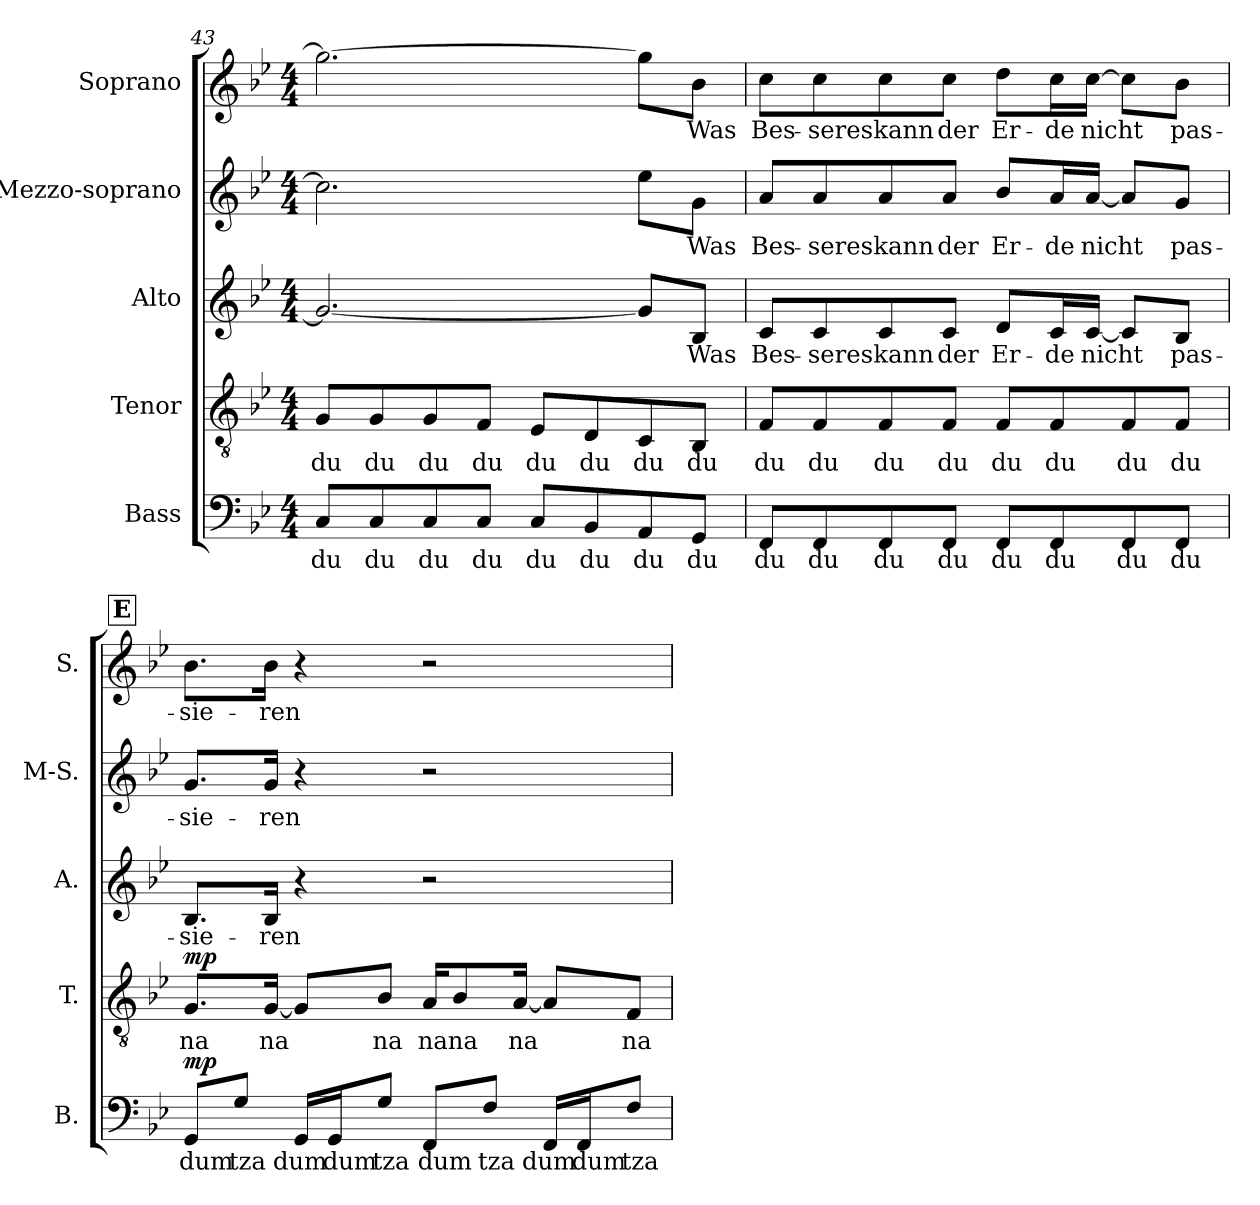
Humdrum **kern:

**kern	**text	**dynam	**kern	**text	**dynam	**kern	**text	**kern	**text	**kern	**text
*part5	*part5	*part5	*part4	*part4	*part4	*part3	*part3	*part2	*part2	*part1	*part1
*staff5	*staff5	*staff5	*staff4	*staff4	*staff4	*staff3	*staff3	*staff2	*staff2	*staff1	*staff1
*I"Bass	*	*	*I"Tenor	*	*	*I"Alto	*	*I"Mezzo-soprano	*	*I"Soprano	*
*I'B.	*	*	*I'T.	*	*	*I'A.	*	*I'M-S.	*	*I'S.	*
!!LO:PB:g=z
*clefF4	*	*	*clefGv2	*	*	*clefG2	*	*clefG2	*	*clefG2	*
*	*	*	*ITrd7c12	*	*	*	*	*	*	*	*
*k[b-e-]	*	*	*k[b-e-]	*	*	*k[b-e-]	*	*k[b-e-]	*	*k[b-e-]	*
*g:	*	*	*g:	*	*	*g:	*	*g:	*	*g:	*
*M4/4	*	*	*M4/4	*	*	*M4/4	*	*M4/4	*	*M4/4	*
=43	=43	=43	=43	=43	=43	=43	=43	=43	=43	=43	=43
!	!LO:LY:b:color=#000000	!	!	!	!	!	!	!	!	!	!
!	!	!	!	!LO:LY:b:color=#000000	!	!	!	!	!	!	!
8Ci/L	du	.	8GGi/L	du	.	2.gi/_	.	2.cci\]	.	2.ggi\_	.
!	!LO:LY:b:color=#000000	!	!	!	!	!	!	!	!	!	!
!	!	!	!	!LO:LY:b:color=#000000	!	!	!	!	!	!	!
8Ci/	du	.	8GGi/	du	.	.	.	.	.	.	.
!	!LO:LY:b:color=#000000	!	!	!	!	!	!	!	!	!	!
!	!	!	!	!LO:LY:b:color=#000000	!	!	!	!	!	!	!
8Ci/	du	.	8GGi/	du	.	.	.	.	.	.	.
!	!LO:LY:b:color=#000000	!	!	!	!	!	!	!	!	!	!
!	!	!	!	!LO:LY:b:color=#000000	!	!	!	!	!	!	!
8Ci/J	du	.	8FFi/J	du	.	.	.	.	.	.	.
!	!LO:LY:b:color=#000000	!	!	!	!	!	!	!	!	!	!
!	!	!	!	!LO:LY:b:color=#000000	!	!	!	!	!	!	!
8Ci/L	du	.	8EE-i/L	du	.	.	.	.	.	.	.
!	!LO:LY:b:color=#000000	!	!	!	!	!	!	!	!	!	!
!	!	!	!	!LO:LY:b:color=#000000	!	!	!	!	!	!	!
8BB-i/	du	.	8DDi/	du	.	.	.	.	.	.	.
!	!LO:LY:b:color=#000000	!	!	!	!	!	!	!	!	!	!
!	!	!	!	!LO:LY:b:color=#000000	!	!	!	!	!	!	!
8AAi/	du	.	8CCi/	du	.	8gi/L]	.	8ee-i\L	.	8ggi\L]	.
!	!LO:LY:b:color=#000000	!	!	!	!	!	!	!	!	!	!
!	!	!	!	!LO:LY:b:color=#000000	!	!	!	!	!	!	!
!	!	!	!	!	!	!	!LO:LY:b:color=#000000	!	!	!	!
!	!	!	!	!	!	!	!	!	!LO:LY:b:color=#000000	!	!
!	!	!	!	!	!	!	!	!	!	!	!LO:LY:b:color=#000000
8GGi/J	du	.	8BBB-i/J	du	.	8B-i/J	Was	8gi\J	Was	8b-i\J	Was
=44	=44	=44	=44	=44	=44	=44	=44	=44	=44	=44	=44
!	!LO:LY:b:color=#000000	!	!	!	!	!	!	!	!	!	!
!	!	!	!	!LO:LY:b:color=#000000	!	!	!	!	!	!	!
!	!	!	!	!	!	!	!LO:LY:b:color=#000000	!	!	!	!
!	!	!	!	!	!	!	!	!	!LO:LY:b:color=#000000	!	!
!	!	!	!	!	!	!	!	!	!	!	!LO:LY:b:color=#000000
8FFi/L	du	.	8FFi/L	du	.	8ci/L	Bes-	8ai/L	Bes-	8cci\L	Bes-
!	!LO:LY:b:color=#000000	!	!	!	!	!	!	!	!	!	!
!	!	!	!	!LO:LY:b:color=#000000	!	!	!	!	!	!	!
!	!	!	!	!	!	!	!LO:LY:b:color=#000000	!	!	!	!
!	!	!	!	!	!	!	!	!	!LO:LY:b:color=#000000	!	!
!	!	!	!	!	!	!	!	!	!	!	!LO:LY:b:color=#000000
8FFi/	du	.	8FFi/	du	.	8ci/	-seres	8ai/	-seres	8cci\	-seres
!	!LO:LY:b:color=#000000	!	!	!	!	!	!	!	!	!	!
!	!	!	!	!LO:LY:b:color=#000000	!	!	!	!	!	!	!
!	!	!	!	!	!	!	!LO:LY:b:color=#000000	!	!	!	!
!	!	!	!	!	!	!	!	!	!LO:LY:b:color=#000000	!	!
!	!	!	!	!	!	!	!	!	!	!	!LO:LY:b:color=#000000
8FFi/	du	.	8FFi/	du	.	8ci/	kann	8ai/	kann	8cci\	kann
!	!LO:LY:b:color=#000000	!	!	!	!	!	!	!	!	!	!
!	!	!	!	!LO:LY:b:color=#000000	!	!	!	!	!	!	!
!	!	!	!	!	!	!	!LO:LY:b:color=#000000	!	!	!	!
!	!	!	!	!	!	!	!	!	!LO:LY:b:color=#000000	!	!
!	!	!	!	!	!	!	!	!	!	!	!LO:LY:b:color=#000000
8FFi/J	du	.	8FFi/J	du	.	8ci/J	der	8ai/J	der	8cci\J	der
!	!LO:LY:b:color=#000000	!	!	!	!	!	!	!	!	!	!
!	!	!	!	!LO:LY:b:color=#000000	!	!	!	!	!	!	!
!	!	!	!	!	!	!	!LO:LY:b:color=#000000	!	!	!	!
!	!	!	!	!	!	!	!	!	!LO:LY:b:color=#000000	!	!
!	!	!	!	!	!	!	!	!	!	!	!LO:LY:b:color=#000000
8FFi/L	du	.	8FFi/L	du	.	8di/L	Er-	8b-i/L	Er-	8ddi\L	Er-
!	!LO:LY:b:color=#000000	!	!	!	!	!	!	!	!	!	!
!	!	!	!	!LO:LY:b:color=#000000	!	!	!	!	!	!	!
!	!	!	!	!	!	!	!LO:LY:b:color=#000000	!	!	!	!
!	!	!	!	!	!	!	!	!	!LO:LY:b:color=#000000	!	!
!	!	!	!	!	!	!	!	!	!	!	!LO:LY:b:color=#000000
8FFi/	du	.	8FFi/	du	.	16ci/L	-de	16ai/L	-de	16cci\L	-de
!	!	!	!	!	!	!	!LO:LY:b:color=#000000	!	!	!	!
!	!	!	!	!	!	!	!	!	!LO:LY:b:color=#000000	!	!
!	!	!	!	!	!	!	!	!	!	!	!LO:LY:b:color=#000000
.	.	.	.	.	.	[16ci/JJ	nicht	[16ai/JJ	nicht	[16cci\JJ	nicht
!	!LO:LY:b:color=#000000	!	!	!	!	!	!	!	!	!	!
!	!	!	!	!LO:LY:b:color=#000000	!	!	!	!	!	!	!
8FFi/	du	.	8FFi/	du	.	8ci/L]	.	8ai/L]	.	8cci\L]	.
!	!LO:LY:b:color=#000000	!	!	!	!	!	!	!	!	!	!
!	!	!	!	!LO:LY:b:color=#000000	!	!	!	!	!	!	!
!	!	!	!	!	!	!	!LO:LY:b:color=#000000	!	!	!	!
!	!	!	!	!	!	!	!	!	!LO:LY:b:color=#000000	!	!
!	!	!	!	!	!	!	!	!	!	!	!LO:LY:b:color=#000000
8FFi/J	du	.	8FFi/J	du	.	8B-i/J	pas-	8gi/J	pas-	8b-i\J	pas-
!!LO:REH:place=s1:B:color=#000000:enc=box:fs=11.6929:t=E
=45	=45	=45	=45	=45	=45	=45	=45	=45	=45	=45	=45
!	!LO:LY:b:color=#000000	!	!	!	!	!	!	!	!	!	!
!	!	!	!	!LO:LY:b:color=#000000	!	!	!	!	!	!	!
!	!	!	!	!	!	!	!LO:LY:b:color=#000000	!	!	!	!
!	!	!	!	!	!	!	!	!	!LO:LY:b:color=#000000	!	!
!	!	!	!	!	!	!	!	!	!	!	!LO:LY:b:color=#000000
8GGi/L	dum	mp	8.GGi/L	na	mp	8.B-i/L	-sie-	8.gi/L	-sie-	8.b-i\L	-sie-
!	!LO:LY:b:color=#000000	!	!	!	!	!	!	!	!	!	!
8Gi/J	tza	.	.	.	.	.	.	.	.	.	.
!	!	!	!	!LO:LY:b:color=#000000	!	!	!	!	!	!	!
!	!	!	!	!	!	!	!LO:LY:b:color=#000000	!	!	!	!
!	!	!	!	!	!	!	!	!	!LO:LY:b:color=#000000	!	!
!	!	!	!	!	!	!	!	!	!	!	!LO:LY:b:color=#000000
.	.	.	[16GGi/Jk	na	.	16B-i/Jk	-ren	16gi/Jk	-ren	16b-i\Jk	-ren
!	!LO:LY:b:color=#000000	!	!	!	!	!	!	!	!	!	!
16GGi/LL	dum	.	8GGi/L]	.	.	4r	.	4r	.	4r	.
!	!LO:LY:b:color=#000000	!	!	!	!	!	!	!	!	!	!
16GGi/J	dum	.	.	.	.	.	.	.	.	.	.
!	!LO:LY:b:color=#000000	!	!	!	!	!	!	!	!	!	!
!	!	!	!	!LO:LY:b:color=#000000	!	!	!	!	!	!	!
8Gi/J	tza	.	8BB-i/J	na	.	.	.	.	.	.	.
!	!LO:LY:b:color=#000000	!	!	!	!	!	!	!	!	!	!
!	!	!	!	!LO:LY:b:color=#000000	!	!	!	!	!	!	!
8FFi/L	dum	.	16AAi/KL	na	.	2r	.	2r	.	2r	.
!	!	!	!	!LO:LY:b:color=#000000	!	!	!	!	!	!	!
.	.	.	8BB-i/	na	.	.	.	.	.	.	.
!	!LO:LY:b:color=#000000	!	!	!	!	!	!	!	!	!	!
8Fi/J	tza	.	.	.	.	.	.	.	.	.	.
!	!	!	!	!LO:LY:b:color=#000000	!	!	!	!	!	!	!
.	.	.	[16AAi/Jk	na	.	.	.	.	.	.	.
!	!LO:LY:b:color=#000000	!	!	!	!	!	!	!	!	!	!
16FFi/LL	dum	.	8AAi/L]	.	.	.	.	.	.	.	.
!	!LO:LY:b:color=#000000	!	!	!	!	!	!	!	!	!	!
16FFi/J	dum	.	.	.	.	.	.	.	.	.	.
!	!LO:LY:b:color=#000000	!	!	!	!	!	!	!	!	!	!
!	!	!	!	!LO:LY:b:color=#000000	!	!	!	!	!	!	!
8Fi/J	tza	.	8FFi/J	na	.	.	.	.	.	.	.
=	=	=	=	=	=	=	=	=	=	=	=
*-	*-	*-	*-	*-	*-	*-	*-	*-	*-	*-	*-
